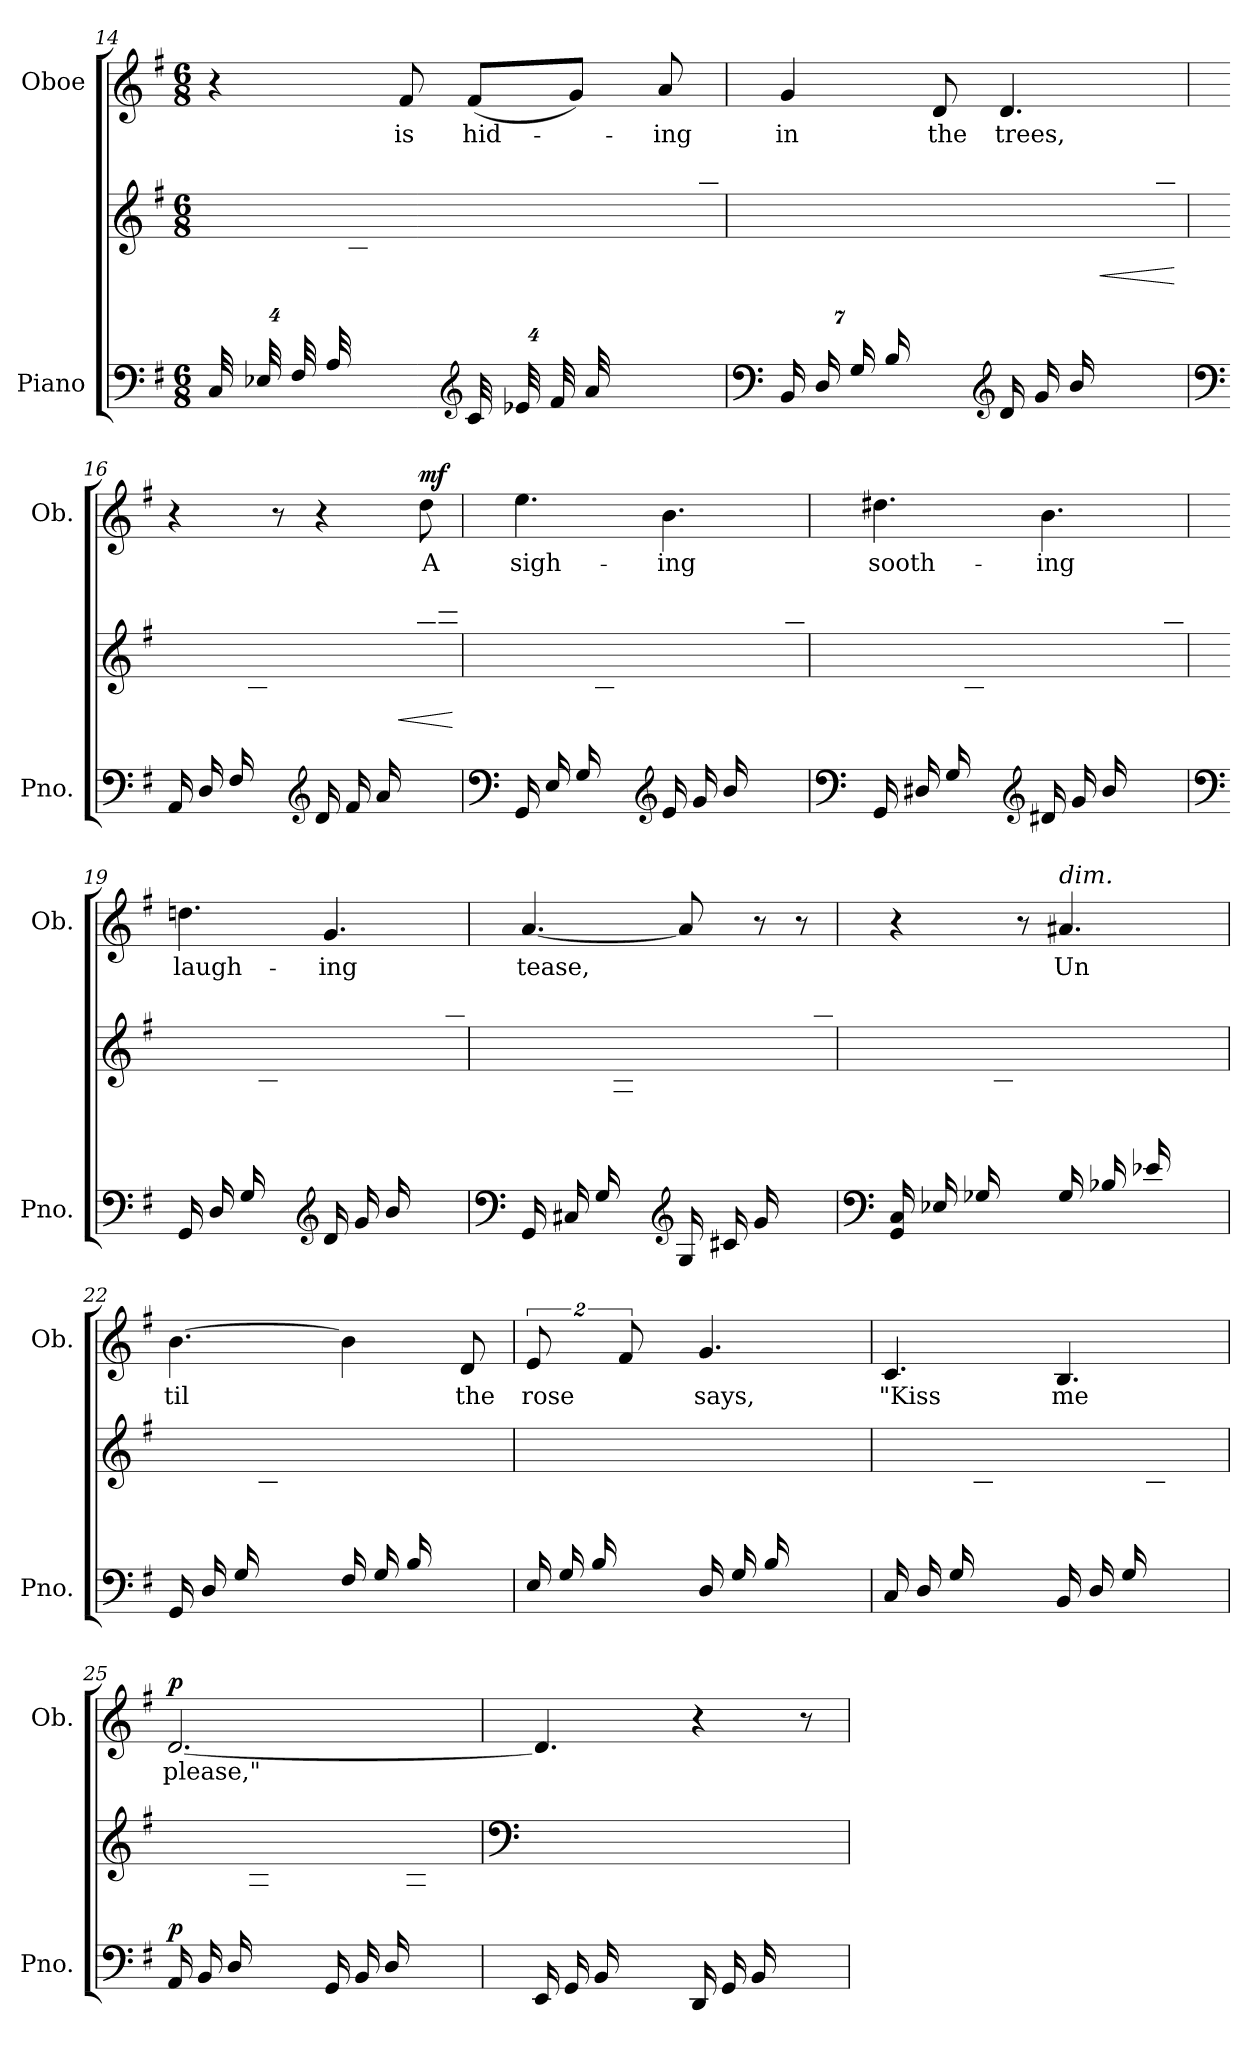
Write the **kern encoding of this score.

**kern	**kern	**dynam	**kern	**text	**dynam
*part2	*part2	*part2	*part1	*part1	*part1
*staff3	*staff2	*staff2/3	*staff1	*staff1	*staff1
*I"Piano	*	*	*I"Oboe	*	*
*I'Pno.	*	*	*I'Ob.	*	*
!!LO:LB:g=z
*clefF4	*clefG2	*	*clefG2	*	*
*k[f#]	*k[f#]	*	*k[f#]	*	*
*M6/8	*M6/8	*	*M6/8	*	*
*Xbrackettup	*	*	*	*	*
=14	=14	=14	=14	=14	=14
*	*^	*	*	*	*
(64%3C/LL	2.ryy	8.ryy	.	4r	.	.
64%3E-X/	.	.	.	.	.	.
64%3F#/	.	.	.	.	.	.
64%3A/	.	.	.	.	.	.
8.ryy	.	64%3c\	.	.	.	.
.	.	64%3e-X\	.	.	.	.
!	!	!	!	!	!LO:LY:b	!
.	.	.	.	8f#/	is	.
.	.	64%3f#\	.	.	.	.
.	.	64%3a\JJ)	.	.	.	.
*clefG2	*	*	*	*	*	*
!	!	!	!	!	!LO:LY:b	!
(64%3c/LL	.	8.ryy	.	(8f#/L	hid-	.
64%3e-X/	.	.	.	.	.	.
64%3f#/	.	.	.	.	.	.
.	.	.	.	8g/J)	.	.
64%3a/	.	.	.	.	.	.
8.ryy	.	64%3cc\	.	.	.	.
.	.	64%3ee-X\	.	.	.	.
!	!	!	!	!	!LO:LY:b	!
.	.	.	.	8a/	-ing	.
.	.	64%3ff#\	.	.	.	.
.	.	64%3aa\JJ)	.	.	.	.
=15	=15	=15	=15	=15	=15	=15
*clefF4	*	*	*	*	*	*
!	!	!	!	!	!LO:LY:b	!
(56%3BB/LL	2.ryy	7.ryy	.	4g/	in	.
56%3D/	.	.	.	.	.	.
56%3G/	.	.	.	.	.	.
56%3B/	.	.	.	.	.	.
28%3.ryy	.	56%3d\	.	.	.	.
!	!	!	!	!	!LO:LY:b	!
.	.	.	.	8d/	the	.
.	.	56%3g\	.	.	.	.
.	.	56%3b\JJ)	.	.	.	.
*clefG2	*	*	*	*	*	*
!	!	!	!	!	!LO:LY:b	!
(16d/LL	.	8.ryy	.	4.d/	trees,	.
16g/	.	.	.	.	.	.
16b/	.	.	.	.	.	.
!	!	!	!LO:HP:b	!	!	!
8.ryy	.	16dd\	<	.	.	.
.	.	16gg\	.	.	.	.
.	.	16bb\JJ)	.	.	.	.
*	*v	*v	*	*	*	*
.	.	[	.	.	.
!!LO:LB:g=z
=16	=16	=16	=16	=16	=16
*clefF4	*	*	*	*	*
*	*^	*	*	*	*
(16AA/LL	2.ryy	8.ryy	.	4r	.	.
16D/	.	.	.	.	.	.
16F#/	.	.	.	.	.	.
8.ryy	.	16c\	.	.	.	.
.	.	16d\	.	8r	.	.
.	.	16f#\JJ)	.	.	.	.
*clefG2	*	*	*	*	*	*
(16d/LL	.	8.ryy	.	4r	.	.
16f#/	.	.	.	.	.	.
16a/	.	.	.	.	.	.
!	!	!	!LO:HP:b	!	!	!
8.ryy	.	16dd\	<	.	.	.
!	!	!	!	!	!LO:LY:b	!LO:DY:a
.	.	16aa\	.	8dd\	A	mf
.	.	16ddd\JJ)	.	.	.	.
*	*v	*v	*	*	*	*
.	.	[	.	.	.
=17	=17	=17	=17	=17	=17
*clefF4	*	*	*	*	*
*	*^	*	*	*	*
!	!	!	!	!	!LO:LY:b	!
(16GG/LL	2.ryy	8.ryy	.	4.ee\	sigh-	.
16E/	.	.	.	.	.	.
16G/	.	.	.	.	.	.
8.ryy	.	16B\	.	.	.	.
.	.	16e\	.	.	.	.
.	.	16g\JJ)	.	.	.	.
*clefG2	*	*	*	*	*	*
!	!	!	!	!	!LO:LY:b	!
(16e/LL	.	8.ryy	.	4.b\	-ing	.
16g/	.	.	.	.	.	.
16b/	.	.	.	.	.	.
8.ryy	.	16ee\	.	.	.	.
.	.	16gg\	.	.	.	.
.	.	16bb\JJ)	.	.	.	.
=18	=18	=18	=18	=18	=18	=18
*clefF4	*	*	*	*	*	*
!	!	!	!	!	!LO:LY:b	!
(16GG/LL	2.ryy	8.ryy	.	4.dd#X\	sooth-	.
16D#X/	.	.	.	.	.	.
16G/	.	.	.	.	.	.
8.ryy	.	16B\	.	.	.	.
.	.	16d#X\	.	.	.	.
.	.	16g\JJ)	.	.	.	.
*clefG2	*	*	*	*	*	*
!	!	!	!	!	!LO:LY:b	!
(16d#X/LL	.	8.ryy	.	4.b\	-ing	.
16g/	.	.	.	.	.	.
16b/	.	.	.	.	.	.
8.ryy	.	16dd#X\	.	.	.	.
.	.	16gg\	.	.	.	.
.	.	16bb\JJ)	.	.	.	.
!!LO:PB:g=z
=19	=19	=19	=19	=19	=19	=19
*clefF4	*	*	*	*	*	*
!	!	!	!	!	!LO:LY:b	!
(16GG/LL	2.ryy	8.ryy	.	4.ddn\	laugh-	.
16D/	.	.	.	.	.	.
16G/	.	.	.	.	.	.
8.ryy	.	16B\	.	.	.	.
.	.	16d\	.	.	.	.
.	.	16g\JJ)	.	.	.	.
*clefG2	*	*	*	*	*	*
!	!	!	!	!	!LO:LY:b	!
(16d/LL	.	8.ryy	.	4.g/	-ing	.
16g/	.	.	.	.	.	.
16b/	.	.	.	.	.	.
8.ryy	.	16dd\	.	.	.	.
.	.	16gg\	.	.	.	.
.	.	16bb\JJ)	.	.	.	.
=20	=20	=20	=20	=20	=20	=20
*clefF4	*	*	*	*	*	*
!	!	!	!	!	!LO:LY:b	!
(16GG/LL	2.ryy	8.ryy	.	[4.a/	tease,	.
16C#X/	.	.	.	.	.	.
16G/	.	.	.	.	.	.
8.ryy	.	16A\	.	.	.	.
.	.	16e\	.	.	.	.
.	.	16a\JJ)	.	.	.	.
*clefG2	*	*	*	*	*	*
(16G/LL	.	8.ryy	.	8a/]	.	.
16c#X/	.	.	.	.	.	.
16g/	.	.	.	8r	.	.
8.ryy	.	16a\	.	.	.	.
.	.	16ee\	.	8r	.	.
.	.	16aa\JJ)	.	.	.	.
=21	=21	=21	=21	=21	=21	=21
*clefF4	*	*	*	*	*	*
(16GG/ 16C/LL	2.ryy	8.ryy	.	4r	.	.
16E-X/	.	.	.	.	.	.
16G-X/	.	.	.	.	.	.
8.ryy	.	16B-X\	.	.	.	.
.	.	16e-X\	.	8r	.	.
.	.	16b-X\JJ)	.	.	.	.
!	!	!	!	!LO:TX:a:i:t=dim.	!	!
!	!	!	!	!	!LO:LY:b	!
(16G-/LL	.	8.ryy	.	4.a#X/	Un	.
16B-X/	.	.	.	.	.	.
16e-X/	.	.	.	.	.	.
8.ryy	.	16g-X\	.	.	.	.
.	.	16b-\	.	.	.	.
.	.	16ee-X\JJ)	.	.	.	.
!!LO:LB:g=z
=22	=22	=22	=22	=22	=22	=22
!	!	!	!	!	!LO:LY:b	!
(16GG/LL	2.ryy	8.ryy	.	[4.b\	til	.
16D/	.	.	.	.	.	.
16G/	.	.	.	.	.	.
8.ryy	.	16B\	.	.	.	.
.	.	16d\	.	.	.	.
.	.	16g\JJ)	.	.	.	.
(16F#/LL	.	8.ryy	.	4b\]	.	.
16G/	.	.	.	.	.	.
16B/	.	.	.	.	.	.
8.ryy	.	16d\	.	.	.	.
!	!	!	!	!	!LO:LY:b	!
.	.	16g\	.	8d/	the	.
.	.	16dd\JJ)	.	.	.	.
=23	=23	=23	=23	=23	=23	=23
!	!	!	!	!	!LO:LY:b	!
(16E/LL	2.ryy	8.ryy	.	16%3e/	rose	.
16G/	.	.	.	.	.	.
16B/	.	.	.	.	.	.
8.ryy	.	16e\	.	16%3f#/	.	.
.	.	16g\	.	.	.	.
.	.	16b\JJ)	.	.	.	.
!	!	!	!	!	!LO:LY:b	!
(16D/LL	.	8.ryy	.	4.g/	says,	.
16G/	.	.	.	.	.	.
16B/	.	.	.	.	.	.
8.ryy	.	16d\	.	.	.	.
.	.	16g\	.	.	.	.
.	.	16b\JJ)	.	.	.	.
=24	=24	=24	=24	=24	=24	=24
!	!	!	!	!	!LO:LY:b	!
(16C/LL	2.ryy	8.ryy	.	4.c/	"Kiss	.
16D/	.	.	.	.	.	.
16G/	.	.	.	.	.	.
8.ryy	.	16c\	.	.	.	.
.	.	16d\	.	.	.	.
.	.	16g\JJ)	.	.	.	.
!	!	!	!	!	!LO:LY:b	!
(16BB/LL	.	8.ryy	.	4.B/	me	.
16D/	.	.	.	.	.	.
16G/	.	.	.	.	.	.
8.ryy	.	16B\	.	.	.	.
.	.	16d\	.	.	.	.
.	.	16g\JJ)	.	.	.	.
!!LO:LB:g=z
=25	=25	=25	=25	=25	=25	=25
!	!	!	!LO:DY:b	!	!LO:LY:b	!LO:DY:a
(16AA/LL	2.ryy	8.ryy	p	[2.d/	please,"	p
16BB/	.	.	.	.	.	.
16D/	.	.	.	.	.	.
8.ryy	.	16A\	.	.	.	.
.	.	16d\	.	.	.	.
.	.	16a\JJ)	.	.	.	.
(16GG/LL	.	8.ryy	.	.	.	.
16BB/	.	.	.	.	.	.
16D/	.	.	.	.	.	.
8.ryy	.	16G\	.	.	.	.
.	.	16d\	.	.	.	.
.	.	16g\JJ)	.	.	.	.
=26	=26	=26	=26	=26	=26	=26
*	*clefF4	*	*	*	*	*
(16EE/LL	2.ryy	8.ryy	.	4.d/]	.	.
16GG/	.	.	.	.	.	.
16BB/	.	.	.	.	.	.
8.ryy	.	16E\	.	.	.	.
.	.	16G\	.	.	.	.
.	.	16B\JJ)	.	.	.	.
(16DD/LL	.	8.ryy	.	4r	.	.
16GG/	.	.	.	.	.	.
16BB/	.	.	.	.	.	.
8.ryy	.	16D\	.	.	.	.
.	.	16G\	.	8r	.	.
.	.	16B\JJ)	.	.	.	.
*	*v	*v	*	*	*	*
=	=	=	=	=	=
*-	*-	*-	*-	*-	*-
